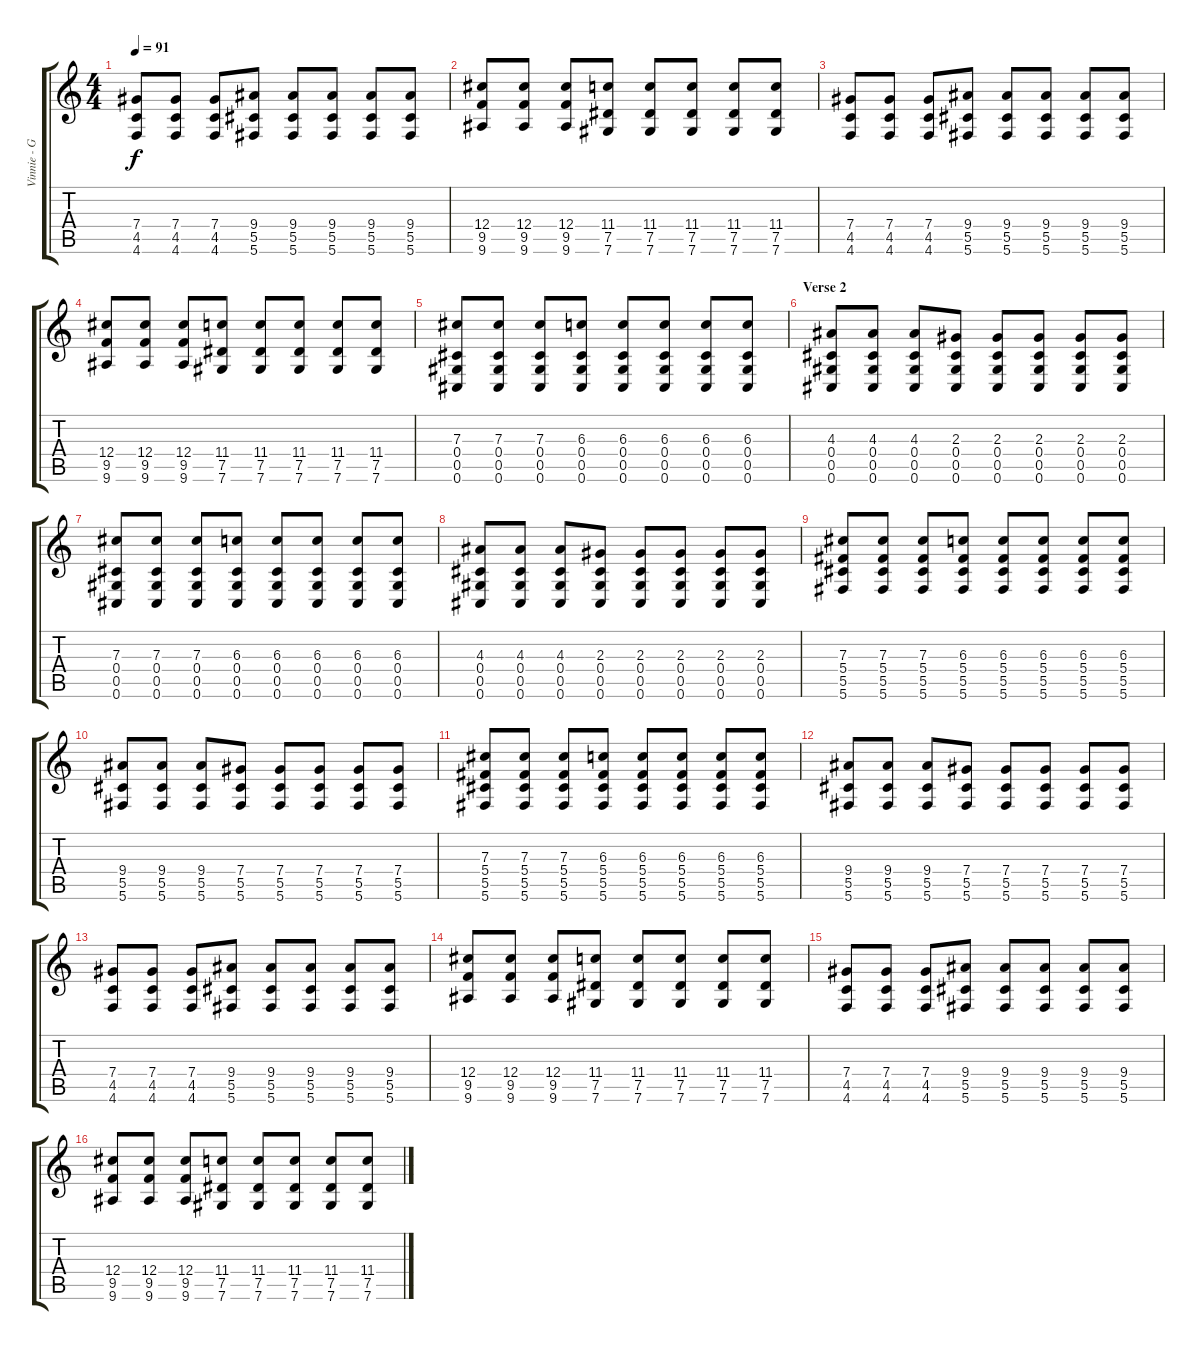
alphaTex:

\track ("Vinnie - Guitar 1" "Vinnie - G") {instrument electricguitarjazz}
\staff {score tabs}
\tuning (Eb4 Bb3 Gb3 Db3 Ab2 Db2) {hide}
\ts (4 4)
\tempo 91
\clef g2
\ks c
(7.4 4.5 4.6).8{dy f} (7.4 4.5 4.6).8 (7.4 4.5 4.6).8 (9.4 5.5 5.6).8 (9.4 5.5 5.6).8 (9.4 5.5 5.6).8 (9.4 5.5 5.6).8 (9.4 5.5 5.6).8 |
(12.4 9.5 9.6).8 (12.4 9.5 9.6).8 (12.4 9.5 9.6).8 (11.4 7.5 7.6).8 (11.4 7.5 7.6).8 (11.4 7.5 7.6).8 (11.4 7.5 7.6).8 (11.4 7.5 7.6).8 |
(7.4 4.5 4.6).8 (7.4 4.5 4.6).8 (7.4 4.5 4.6).8 (9.4 5.5 5.6).8 (9.4 5.5 5.6).8 (9.4 5.5 5.6).8 (9.4 5.5 5.6).8 (9.4 5.5 5.6).8 |
(12.4 9.5 9.6).8 (12.4 9.5 9.6).8 (12.4 9.5 9.6).8 (11.4 7.5 7.6).8 (11.4 7.5 7.6).8 (11.4 7.5 7.6).8 (11.4 7.5 7.6).8 (11.4 7.5 7.6).8 |
(7.3 0.4 0.5 0.6).8 (7.3 0.4 0.5 0.6).8 (7.3 0.4 0.5 0.6).8 (6.3 0.4 0.5 0.6).8 (6.3 0.4 0.5 0.6).8 (6.3 0.4 0.5 0.6).8 (6.3 0.4 0.5 0.6).8 (6.3 0.4 0.5 0.6).8 |
\section ("" "Verse 2")
(4.3 0.4 0.5 0.6).8 (4.3 0.4 0.5 0.6).8 (4.3 0.4 0.5 0.6).8 (2.3 0.4 0.5 0.6).8 (2.3 0.4 0.5 0.6).8 (2.3 0.4 0.5 0.6).8 (2.3 0.4 0.5 0.6).8 (2.3 0.4 0.5 0.6).8 |
(7.3 0.4 0.5 0.6).8 (7.3 0.4 0.5 0.6).8 (7.3 0.4 0.5 0.6).8 (6.3 0.4 0.5 0.6).8 (6.3 0.4 0.5 0.6).8 (6.3 0.4 0.5 0.6).8 (6.3 0.4 0.5 0.6).8 (6.3 0.4 0.5 0.6).8 |
(4.3 0.4 0.5 0.6).8 (4.3 0.4 0.5 0.6).8 (4.3 0.4 0.5 0.6).8 (2.3 0.4 0.5 0.6).8 (2.3 0.4 0.5 0.6).8 (2.3 0.4 0.5 0.6).8 (2.3 0.4 0.5 0.6).8 (2.3 0.4 0.5 0.6).8 |
(7.3 5.4 5.5 5.6).8 (7.3 5.4 5.5 5.6).8 (7.3 5.4 5.5 5.6).8 (6.3 5.4 5.5 5.6).8 (6.3 5.4 5.5 5.6).8 (6.3 5.4 5.5 5.6).8 (6.3 5.4 5.5 5.6).8 (6.3 5.4 5.5 5.6).8 |
(9.4 5.5 5.6).8 (9.4 5.5 5.6).8 (9.4 5.5 5.6).8 (7.4 5.5 5.6).8 (7.4 5.5 5.6).8 (7.4 5.5 5.6).8 (7.4 5.5 5.6).8 (7.4 5.5 5.6).8 |
(7.3 5.4 5.5 5.6).8 (7.3 5.4 5.5 5.6).8 (7.3 5.4 5.5 5.6).8 (6.3 5.4 5.5 5.6).8 (6.3 5.4 5.5 5.6).8 (6.3 5.4 5.5 5.6).8 (6.3 5.4 5.5 5.6).8 (6.3 5.4 5.5 5.6).8 |
(9.4 5.5 5.6).8 (9.4 5.5 5.6).8 (9.4 5.5 5.6).8 (7.4 5.5 5.6).8 (7.4 5.5 5.6).8 (7.4 5.5 5.6).8 (7.4 5.5 5.6).8 (7.4 5.5 5.6).8 |
(7.4 4.5 4.6).8 (7.4 4.5 4.6).8 (7.4 4.5 4.6).8 (9.4 5.5 5.6).8 (9.4 5.5 5.6).8 (9.4 5.5 5.6).8 (9.4 5.5 5.6).8 (9.4 5.5 5.6).8 |
(12.4 9.5 9.6).8 (12.4 9.5 9.6).8 (12.4 9.5 9.6).8 (11.4 7.5 7.6).8 (11.4 7.5 7.6).8 (11.4 7.5 7.6).8 (11.4 7.5 7.6).8 (11.4 7.5 7.6).8 |
(7.4 4.5 4.6).8 (7.4 4.5 4.6).8 (7.4 4.5 4.6).8 (9.4 5.5 5.6).8 (9.4 5.5 5.6).8 (9.4 5.5 5.6).8 (9.4 5.5 5.6).8 (9.4 5.5 5.6).8 |
(12.4 9.5 9.6).8 (12.4 9.5 9.6).8 (12.4 9.5 9.6).8 (11.4 7.5 7.6).8 (11.4 7.5 7.6).8 (11.4 7.5 7.6).8 (11.4 7.5 7.6).8 (11.4 7.5 7.6).8
